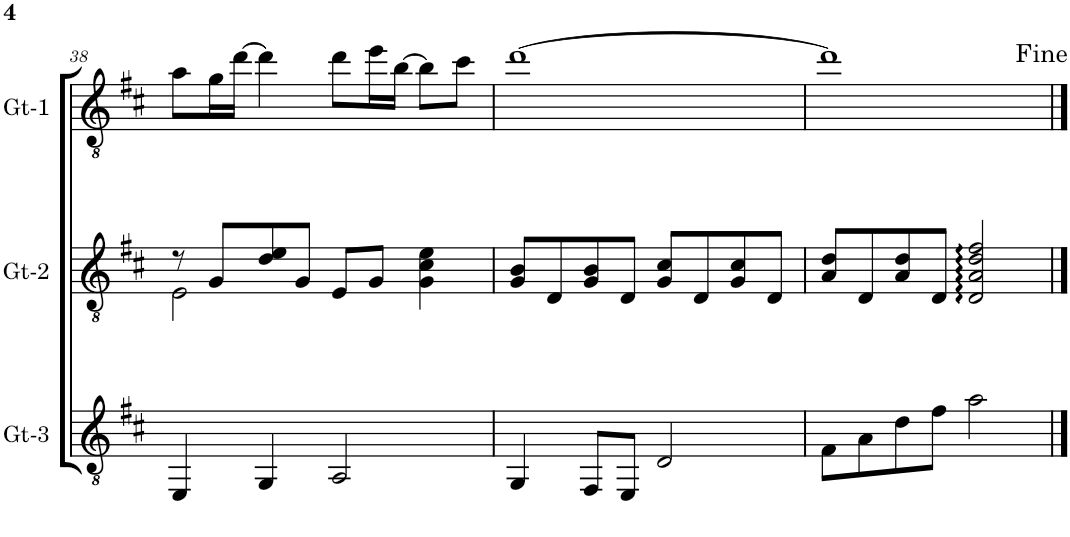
**kern	**kern	**kern
*part3	*part2	*part1
*staff3	*staff2	*staff1
*I"Gt-3	*I"Gt-2	*I"Gt-1
*I'Gt-3	*I'Gt-2	*I'Gt-1
!!LO:PB:g=z
*clefGv2	*clefGv2	*clefGv2
*k[f#c#]	*k[f#c#]	*k[f#c#]
*M4/4	*M4/4	*M4/4
=38	=38	=38
*	*^	*
4EE/	8r	2E\	8a\L
.	8G/L	.	16g\L
.	.	.	[16dd\JJ
4GG/	8d/ 8e/	.	4dd\]
.	8G/J	.	.
2AA/	8E/L	2ryy	8dd\L
.	8G/J	.	16ee\L
.	.	.	[16b\JJ
.	4G\ 4c#\ 4e\	.	8b\L]
.	.	.	8cc#\J
*	*v	*v	*
=39	=39	=39
4GG/	8G/ 8B/L	[1dd
.	8D/	.
8FF#/L	8G/ 8B/	.
8EE/J	8D/J	.
2D/	8G/ 8c#/L	.
.	8D/	.
.	8G/ 8c#/	.
.	8D/J	.
=40	=40	=40
8F#\L	8A/ 8d/L	1dd]
8A\	8D/	.
8d\	8A/ 8d/	.
8f#\J	8D/J	.
2a\	2D/ 2A/ 2d/ 2f#/	.
==	==	==
*-	*-	*-
